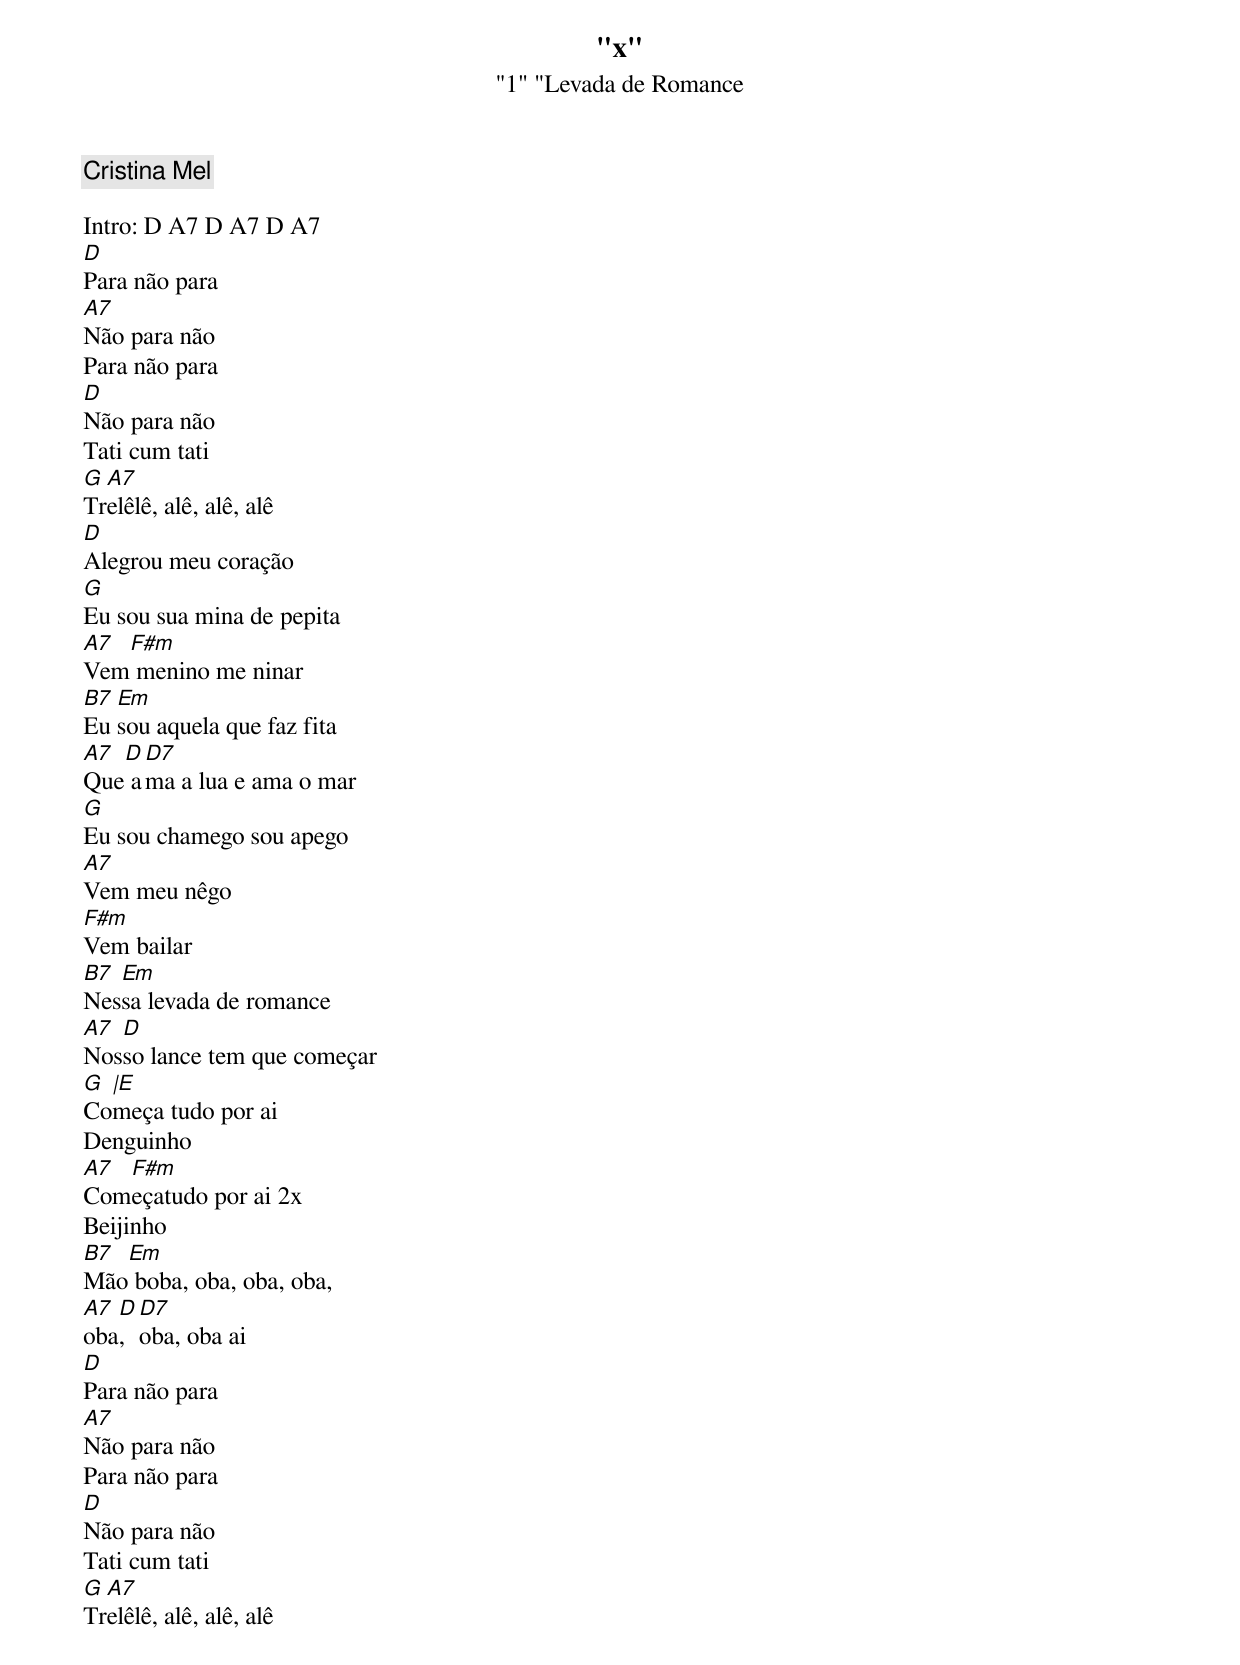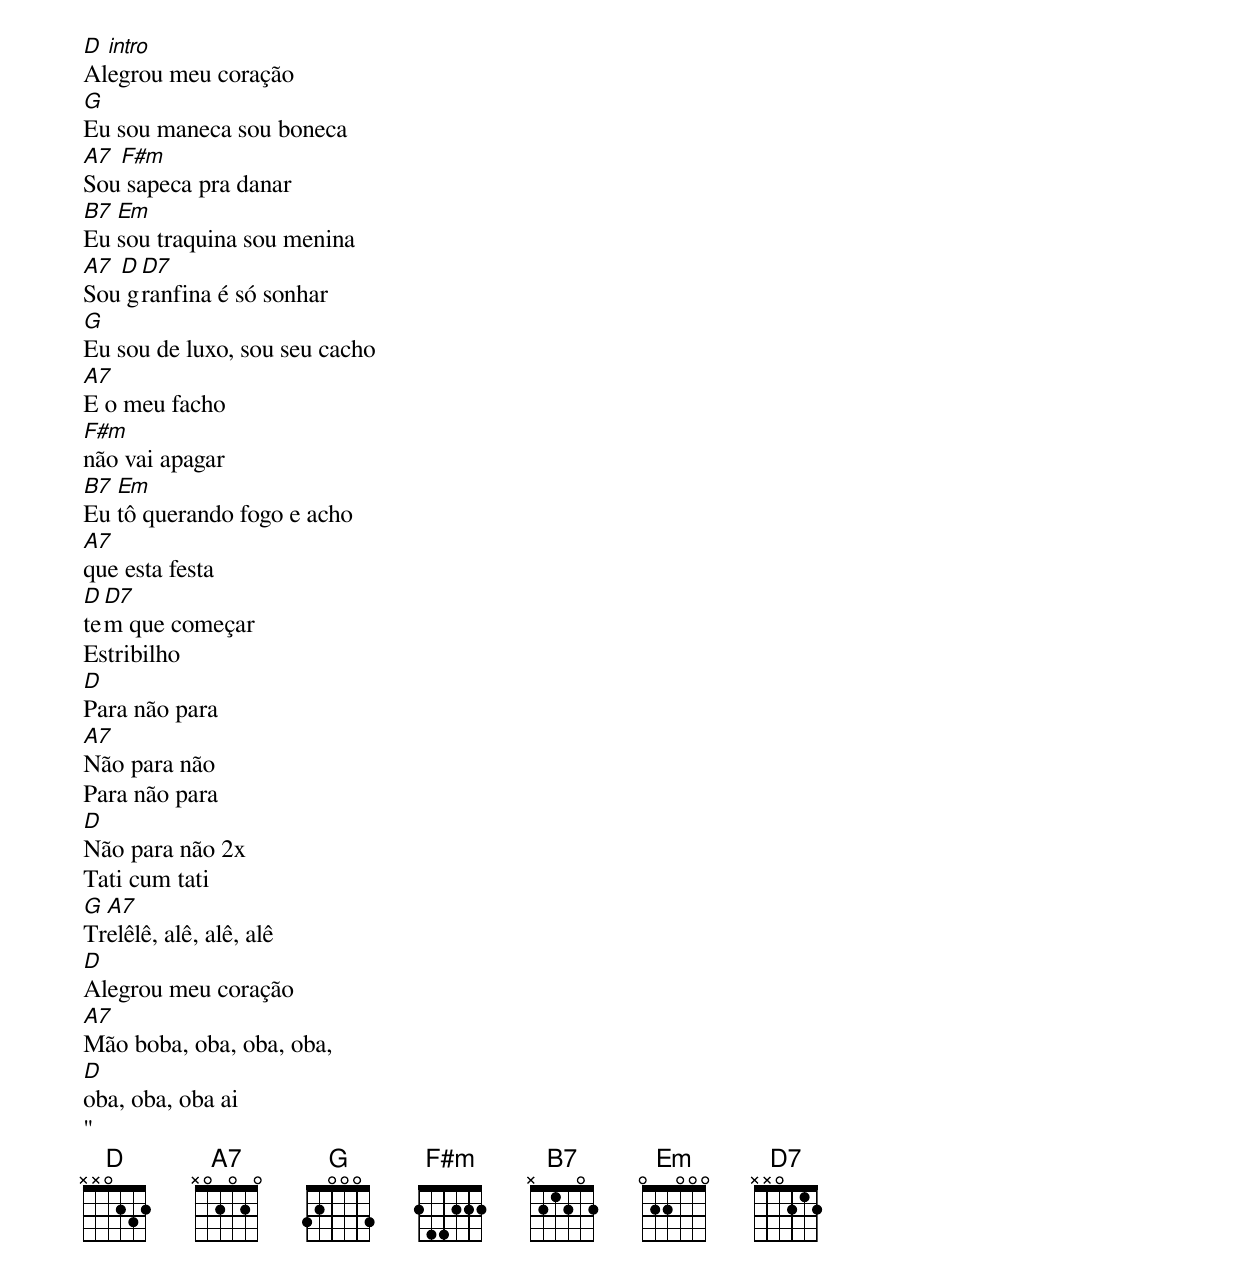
"x"
"1" "Levada de Romance
Cristina Mel

Intro: D A7 D A7 D A7
D
Para não para
A7
Não para não
Para não para
D
Não para não
Tati cum tati
G A7
Trelêlê, alê, alê, alê
D
Alegrou meu coração
G
Eu sou sua mina de pepita
A7 F#m
Vem menino me ninar
B7 Em
Eu sou aquela que faz fita
A7 D D7
Que ama a lua e ama o mar
G
Eu sou chamego sou apego
A7
Vem meu nêgo
F#m
Vem bailar
B7 Em
Nessa levada de romance
A7 D
Nosso lance tem que começar
G |E
Começa tudo por ai
Denguinho
A7 F#m
Começatudo por ai 2x
Beijinho
B7 Em
Mão boba, oba, oba, oba,
A7 D D7
oba, oba, oba ai
D
Para não para
A7
Não para não
Para não para
D
Não para não
Tati cum tati
G A7
Trelêlê, alê, alê, alê
D intro
Alegrou meu coração
G
Eu sou maneca sou boneca
A7 F#m
Sou sapeca pra danar
B7 Em
Eu sou traquina sou menina
A7 D D7
Sou granfina é só sonhar
G
Eu sou de luxo, sou seu cacho
A7
E o meu facho
F#m
não vai apagar
B7 Em
Eu tô querando fogo e acho
A7
que esta festa
D D7
tem que começar
Estribilho
D
Para não para
A7
Não para não
Para não para
D
Não para não 2x
Tati cum tati
G A7
Trelêlê, alê, alê, alê
D
Alegrou meu coração
A7
Mão boba, oba, oba, oba,
D
oba, oba, oba ai
"
